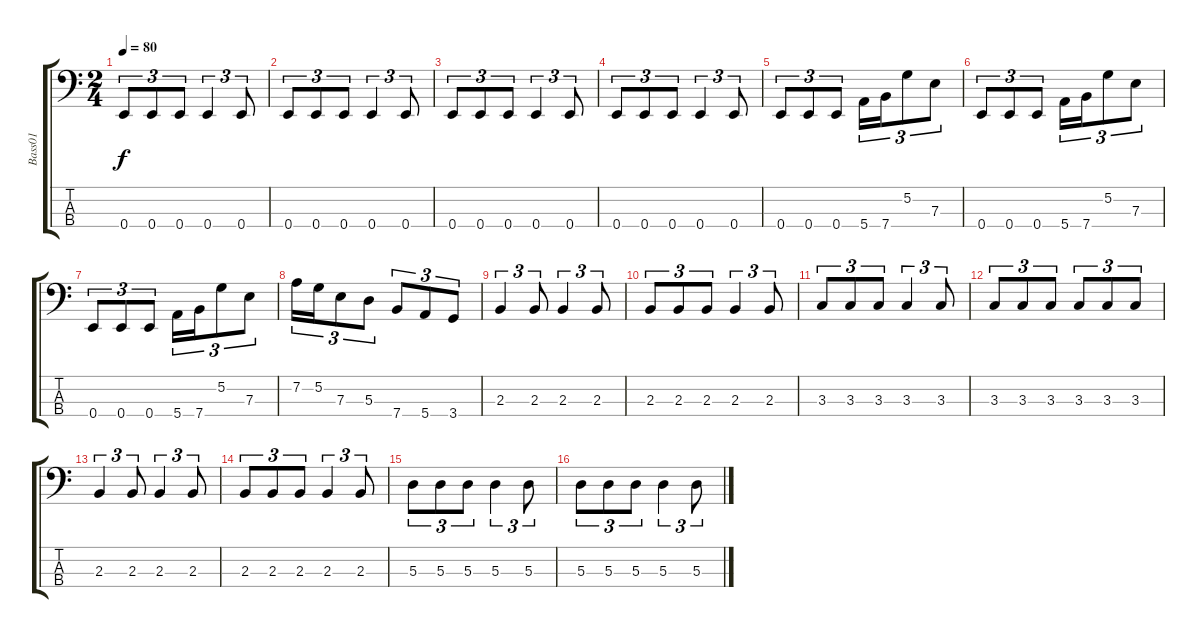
\track ("Bass01" "Bass01") {instrument electricbassfinger}
\staff {score tabs}
\tuning (G2 D2 A1 E1) {hide}
\ts (2 4)
\tempo 80
\clef f4
\ks c
0.4.8{tu (3 2) dy f} 0.4.8{tu (3 2)} 0.4.8{tu (3 2)} 0.4.4{tu (3 2)} 0.4.8{tu (3 2)} |
0.4.8{tu (3 2)} 0.4.8{tu (3 2)} 0.4.8{tu (3 2)} 0.4.4{tu (3 2)} 0.4.8{tu (3 2)} |
0.4.8{tu (3 2)} 0.4.8{tu (3 2)} 0.4.8{tu (3 2)} 0.4.4{tu (3 2)} 0.4.8{tu (3 2)} |
0.4.8{tu (3 2)} 0.4.8{tu (3 2)} 0.4.8{tu (3 2)} 0.4.4{tu (3 2)} 0.4.8{tu (3 2)} |
0.4.8{tu (3 2)} 0.4.8{tu (3 2)} 0.4.8{tu (3 2)} 5.4.16{tu (3 2)} 7.4.16{tu (3 2)} 5.2.8{tu (3 2)} 7.3.8{tu (3 2)} |
0.4.8{tu (3 2)} 0.4.8{tu (3 2)} 0.4.8{tu (3 2)} 5.4.16{tu (3 2)} 7.4.16{tu (3 2)} 5.2.8{tu (3 2)} 7.3.8{tu (3 2)} |
0.4.8{tu (3 2)} 0.4.8{tu (3 2)} 0.4.8{tu (3 2)} 5.4.16{tu (3 2)} 7.4.16{tu (3 2)} 5.2.8{tu (3 2)} 7.3.8{tu (3 2)} |
7.2.16{tu (3 2)} 5.2.16{tu (3 2)} 7.3.8{tu (3 2)} 5.3.8{tu (3 2)} 7.4.8{tu (3 2)} 5.4.8{tu (3 2)} 3.4.8{tu (3 2)} |
2.3.4{tu (3 2)} 2.3.8{tu (3 2)} 2.3.4{tu (3 2)} 2.3.8{tu (3 2)} |
2.3.8{tu (3 2)} 2.3.8{tu (3 2)} 2.3.8{tu (3 2)} 2.3.4{tu (3 2)} 2.3.8{tu (3 2)} |
3.3.8{tu (3 2)} 3.3.8{tu (3 2)} 3.3.8{tu (3 2)} 3.3.4{tu (3 2)} 3.3.8{tu (3 2)} |
3.3.8{tu (3 2)} 3.3.8{tu (3 2)} 3.3.8{tu (3 2)} 3.3.8{tu (3 2)} 3.3.8{tu (3 2)} 3.3.8{tu (3 2)} |
2.3.4{tu (3 2)} 2.3.8{tu (3 2)} 2.3.4{tu (3 2)} 2.3.8{tu (3 2)} |
2.3.8{tu (3 2)} 2.3.8{tu (3 2)} 2.3.8{tu (3 2)} 2.3.4{tu (3 2)} 2.3.8{tu (3 2)} |
5.3.8{tu (3 2)} 5.3.8{tu (3 2)} 5.3.8{tu (3 2)} 5.3.4{tu (3 2)} 5.3.8{tu (3 2)} |
5.3.8{tu (3 2)} 5.3.8{tu (3 2)} 5.3.8{tu (3 2)} 5.3.4{tu (3 2)} 5.3.8{tu (3 2)}
